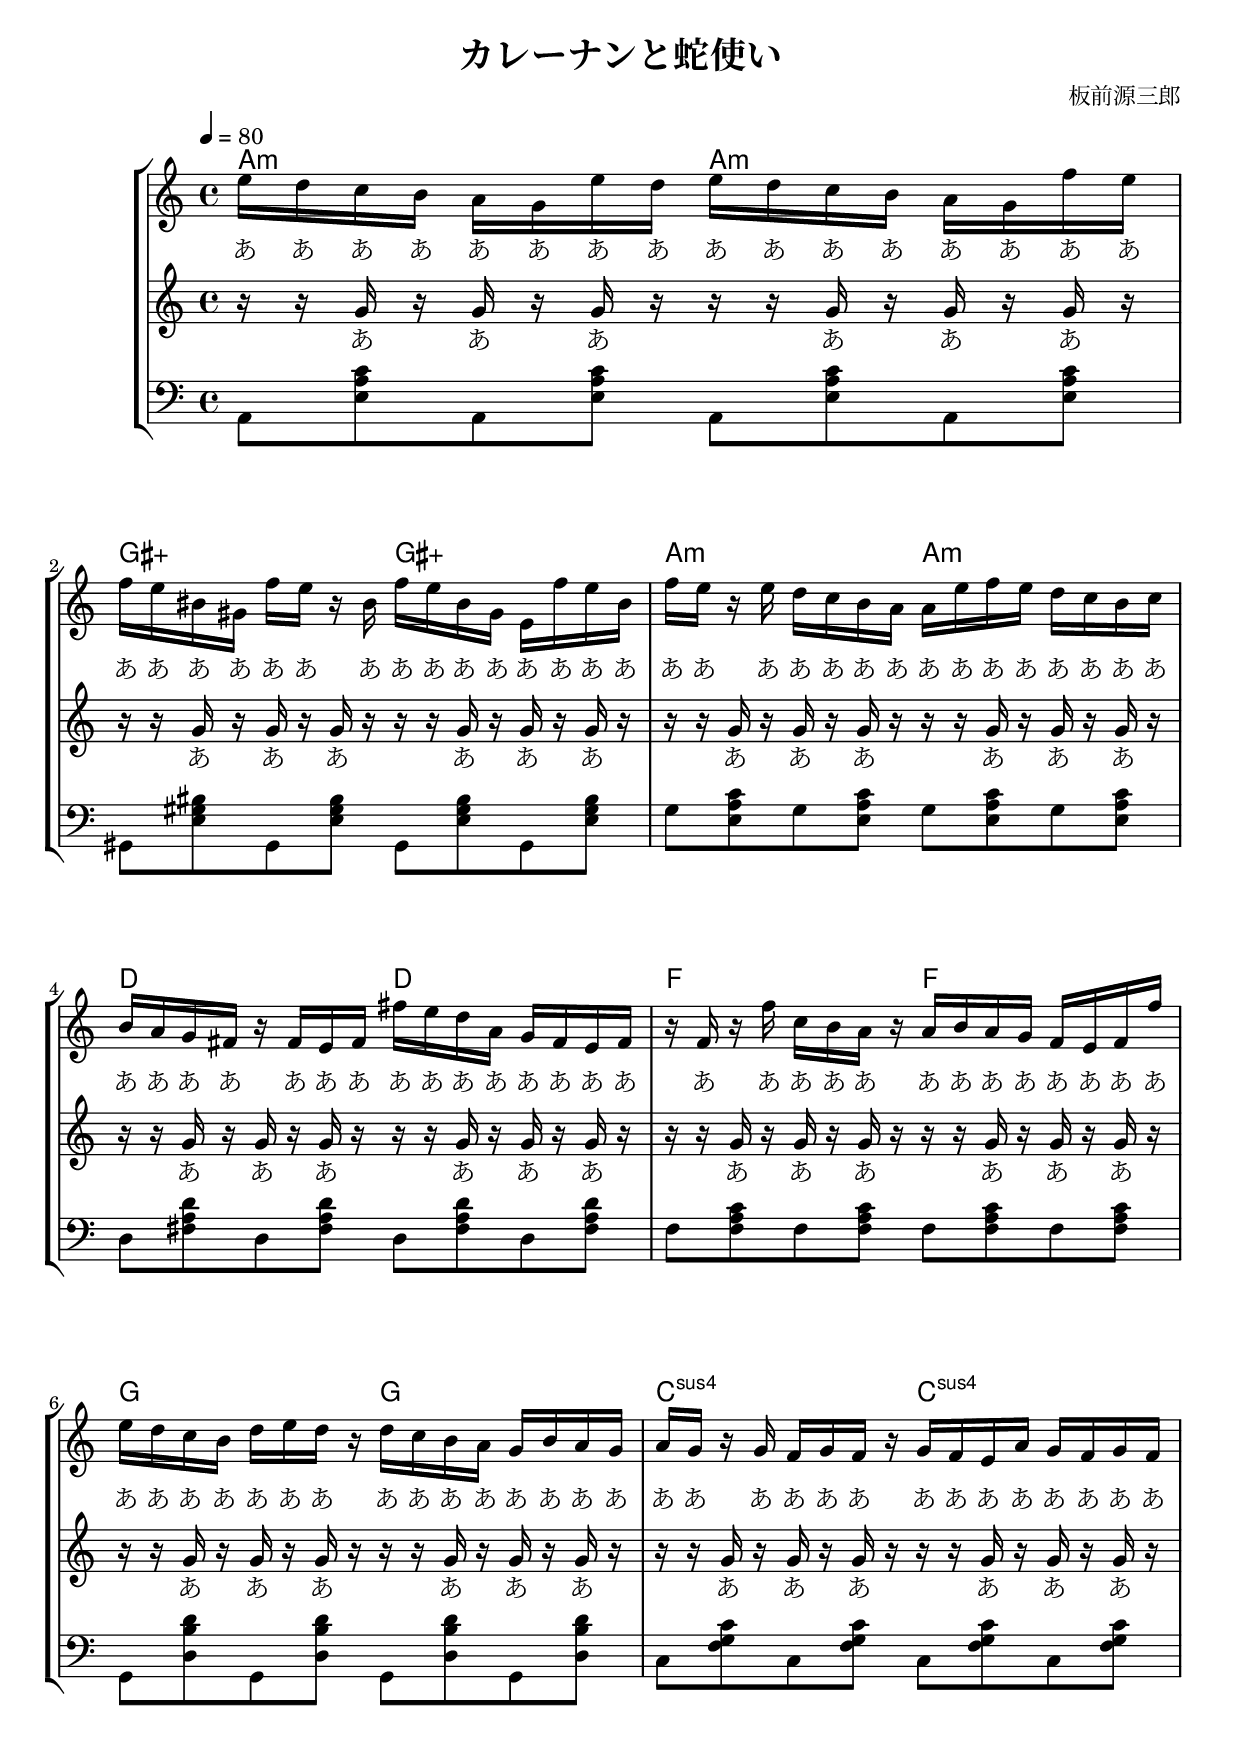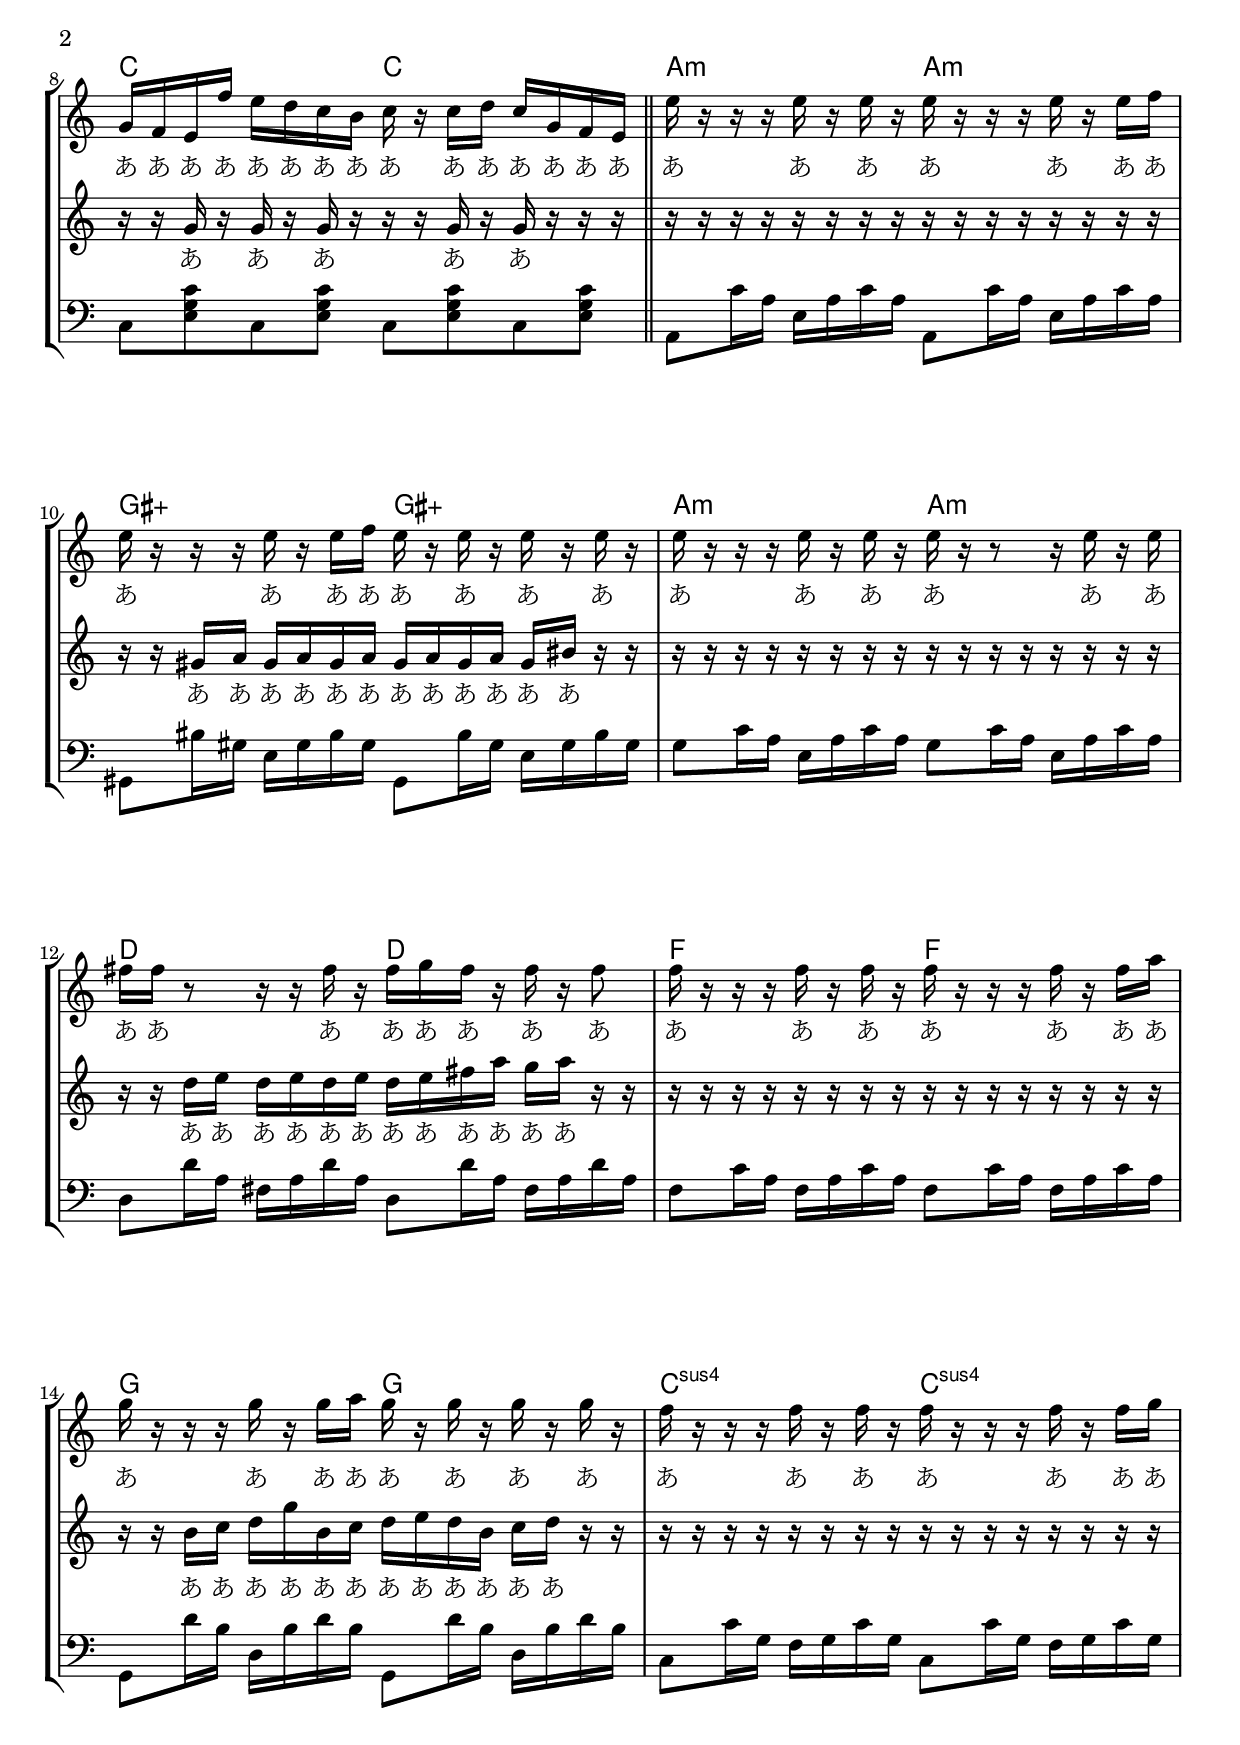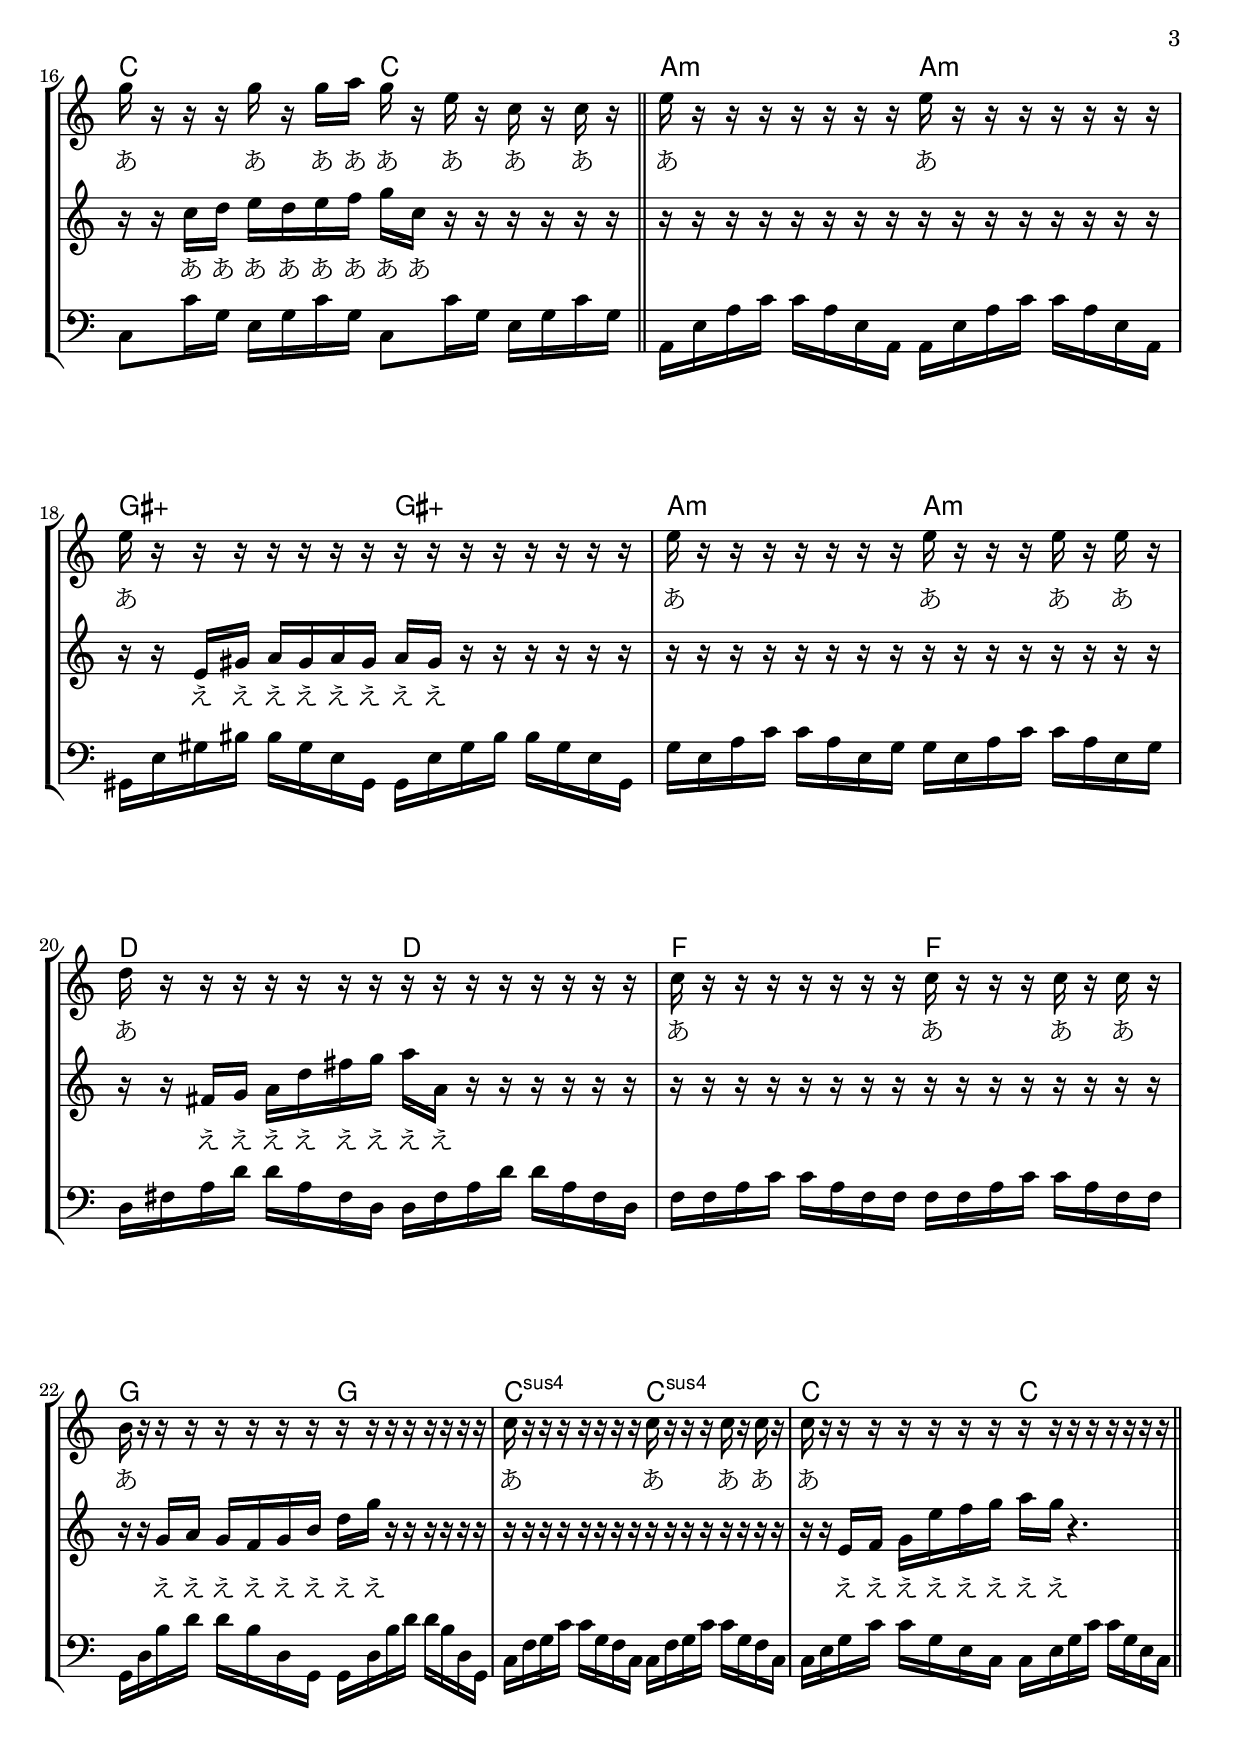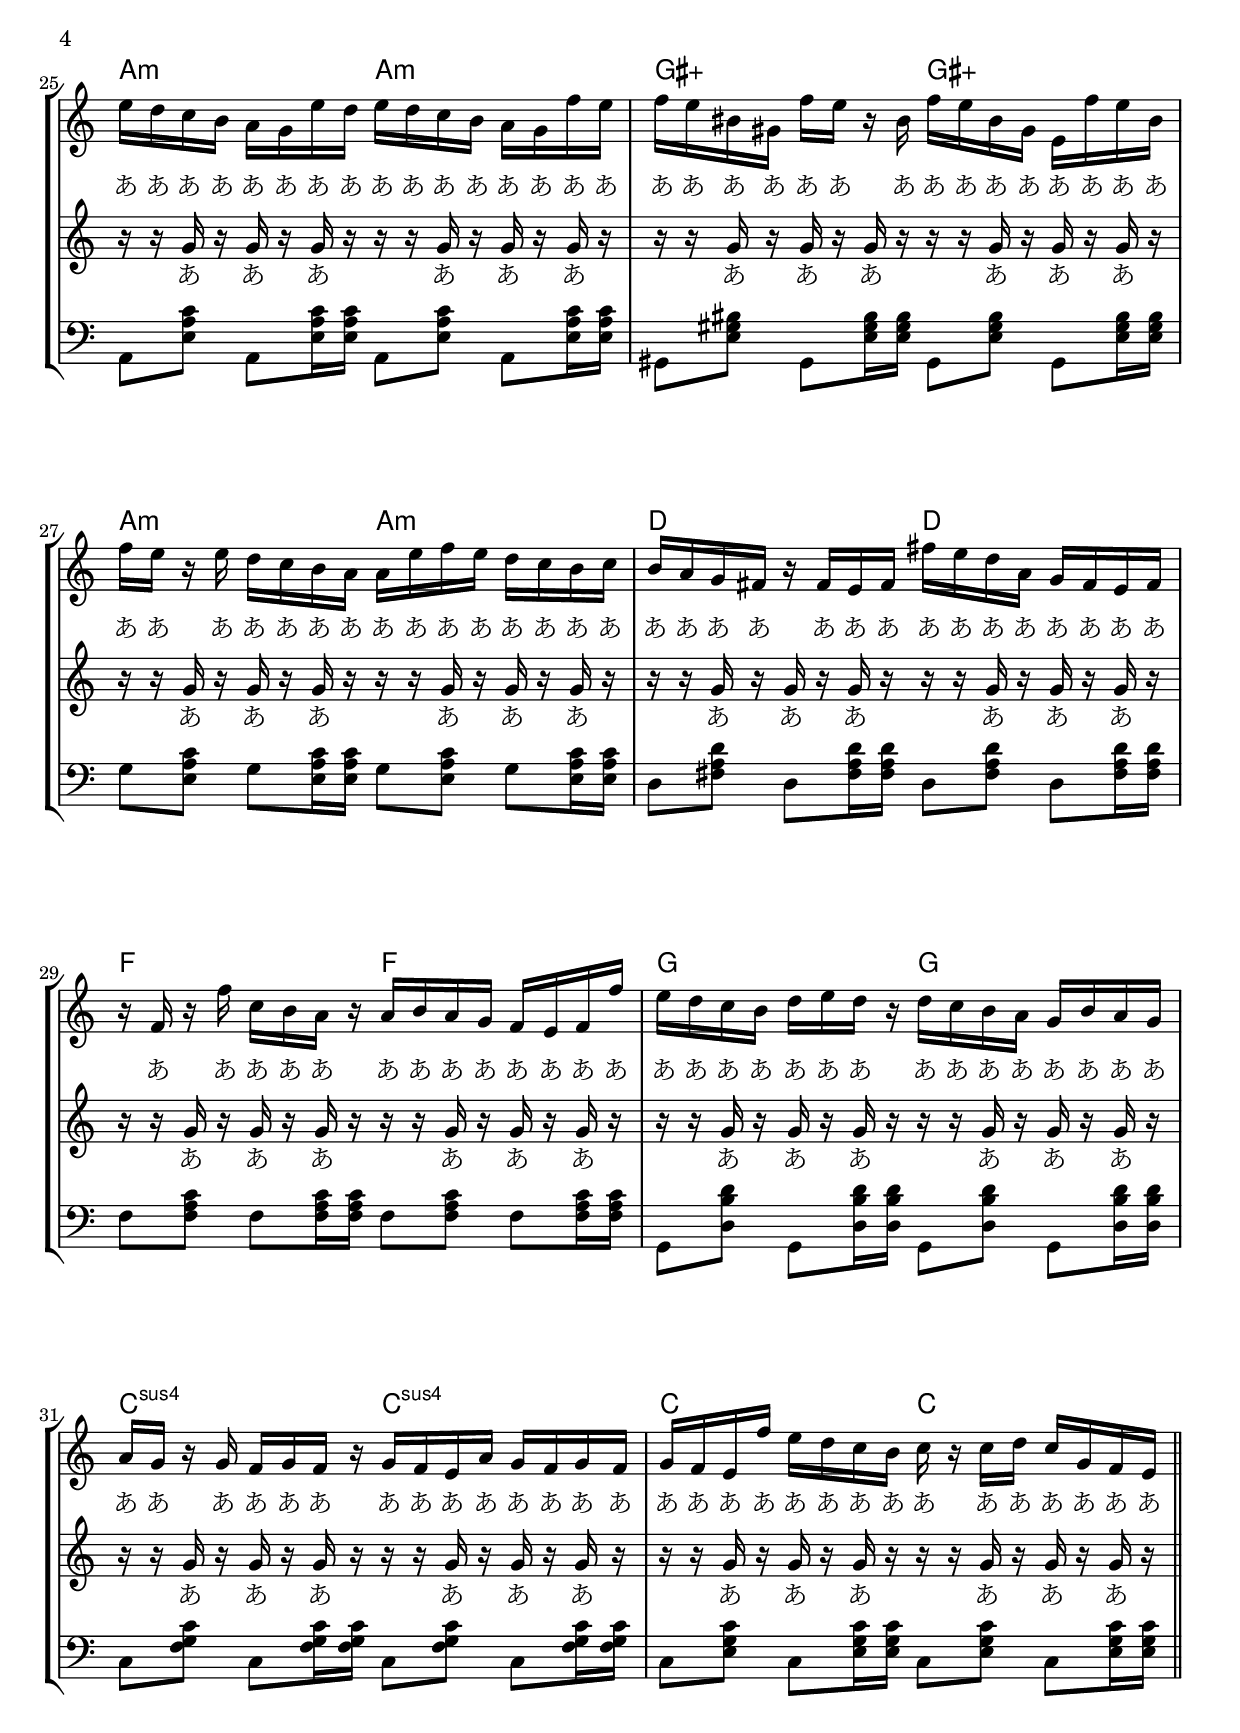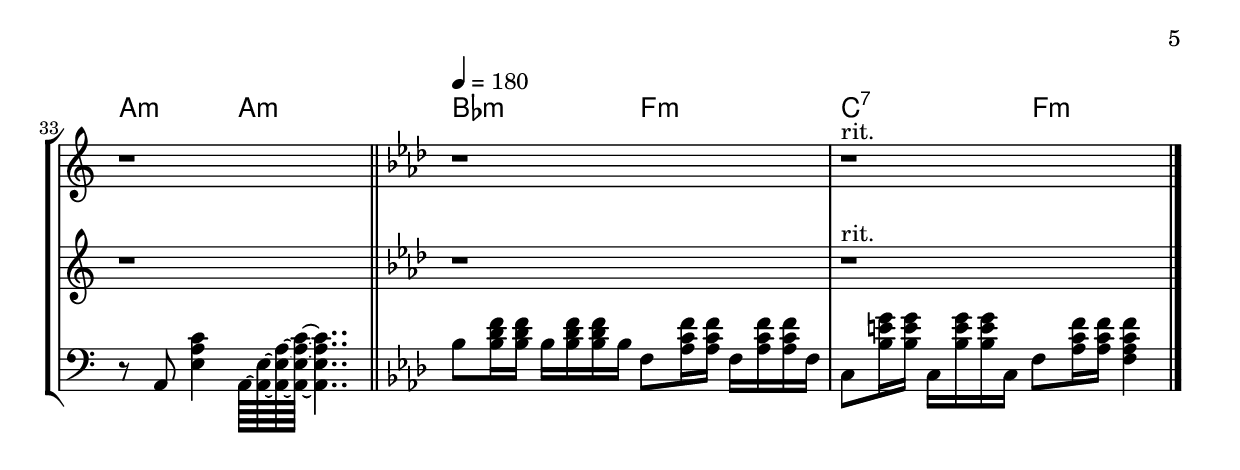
\version "2.12.1"

\header {
	title = \markup {カレーナンと蛇使い}
	composer = \markup \center-column {板前源三郎}
}

harmony = \chordmode {
	a2:m a:m gis:aug gis:aug a:m a:m d d f f g g c:sus4 c:sus4 c c 

	a:m a:m gis:aug gis:aug a:m a:m d d f f g g c:sus4 c:sus4 c c 

	a:m a:m gis:aug gis:aug a:m a:m d d f f g g c:sus4 c:sus4 c c 

	a:m a:m gis:aug gis:aug a:m a:m d d f f g g c:sus4 c:sus4 c c 

	a:m a:m 

	bes:m f:m c:7 f:m 
}

melody = {
	\set Staff.midiInstrument = #"Sitar"
		\key c \major
	\tempo 4 = 80
e''16  d''16  c''16  b'16  a'16  g'16  e''16  d''16  e''16  d''16  c''16  b'16  a'16  g'16  f''16  e''16 
	f''16  e''16  bis'16  gis'16  f''16  e''16  r16  bis'16  f''16  e''16  bis'16  gis'16  e'16  f''16  e''16  bis'16 
	f''16  e''16  r16  e''16  d''16  c''16  b'16  a'16  a'16  e''16  f''16  e''16  d''16  c''16  b'16  c''16 
	b'16  a'16  g'16  fis'16  r16  fis'16  e'16  fis'16  fis''16  e''16  d''16  a'16  g'16  fis'16  e'16  fis'16 
	r16  f'16  r16  f''16  c''16  b'16  a'16  r16  a'16  b'16  a'16  g'16  f'16  e'16  f'16  f''16 
	e''16  d''16  c''16  b'16  d''16  e''16  d''16  r16  d''16  c''16  b'16  a'16  g'16  b'16  a'16  g'16 
	a'16  g'16  r16  g'16  f'16  g'16  f'16  r16  g'16  f'16  e'16  a'16  g'16  f'16  g'16  f'16 
	g'16  f'16  e'16  f''16  e''16  d''16  c''16  b'16  c''16  r16  c''16  d''16  c''16  g'16  f'16  e'16
	\set Staff.midiInstrument = #"Banjo"
	 e''16  r16  r16  r16  e''16  r16  e''16  r16  e''16  r16  r16  r16  e''16  r16  e''16  f''16 
	e''16  r16  r16  r16  e''16  r16  e''16  f''16  e''16  r16  e''16  r16  e''16  r16  e''16  r16 
	e''16  r16  r16  r16  e''16  r16  e''16  r16  e''16  r16  r8  r16  e''16  r16  e''16 
	fis''16  fis''16  r8  r16  r16  fis''16  r16  fis''16  g''16  fis''16  r16  fis''16  r16  fis''8 
	f''16  r16  r16  r16  f''16  r16  f''16  r16  f''16  r16  r16  r16  f''16  r16  f''16  a''16 
	g''16  r16  r16  r16  g''16  r16  g''16  a''16  g''16  r16  g''16  r16  g''16  r16  g''16  r16 
	f''16  r16  r16  r16  f''16  r16  f''16  r16  f''16  r16  r16  r16  f''16  r16  f''16  g''16 
	g''16  r16  r16  r16  g''16  r16  g''16  a''16  g''16  r16  e''16  r16  c''16  r16  c''16  r16
	\set Staff.midiInstrument = #"Koto"
	 e''16  r16  r16  r16  r16  r16  r16  r16  e''16  r16  r16  r16  r16  r16  r16  r16 
	e''16  r16  r16  r16  r16  r16  r16  r16  r16  r16  r16  r16  r16  r16  r16  r16 
	e''16  r16  r16  r16  r16  r16  r16  r16  e''16  r16  r16  r16  e''16  r16  e''16  r16 
	d''16  r16  r16  r16  r16  r16  r16  r16  r16  r16  r16  r16  r16  r16  r16  r16 
	c''16  r16  r16  r16  r16  r16  r16  r16  c''16  r16  r16  r16  c''16  r16  c''16  r16 
	b'16  r16  r16  r16  r16  r16  r16  r16  r16  r16  r16  r16  r16  r16  r16  r16 
	c''16  r16  r16  r16  r16  r16  r16  r16  c''16  r16  r16  r16  c''16  r16  c''16  r16 
	c''16  r16  r16  r16  r16  r16  r16  r16  r16  r16  r16  r16  r16  r16  r16  r16
	\set Staff.midiInstrument = #"Sitar"
	e''16  d''16  c''16  b'16  a'16  g'16  e''16  d''16  e''16  d''16  c''16  b'16  a'16  g'16  f''16  e''16 
	f''16  e''16  bis'16  gis'16  f''16  e''16  r16  bis'16  f''16  e''16  bis'16  gis'16  e'16  f''16  e''16  bis'16 
	f''16  e''16  r16  e''16  d''16  c''16  b'16  a'16  a'16  e''16  f''16  e''16  d''16  c''16  b'16  c''16 
	b'16  a'16  g'16  fis'16  r16  fis'16  e'16  fis'16  fis''16  e''16  d''16  a'16  g'16  fis'16  e'16  fis'16 
	r16  f'16  r16  f''16  c''16  b'16  a'16  r16  a'16  b'16  a'16  g'16  f'16  e'16  f'16  f''16 
	e''16  d''16  c''16  b'16  d''16  e''16  d''16  r16  d''16  c''16  b'16  a'16  g'16  b'16  a'16  g'16 
	a'16  g'16  r16  g'16  f'16  g'16  f'16  r16  g'16  f'16  e'16  a'16  g'16  f'16  g'16  f'16 
	g'16  f'16  e'16  f''16  e''16  d''16  c''16  b'16  c''16  r16  c''16  d''16  c''16  g'16  f'16  e'16
	r1   
	\key as \major
	\tempo 4 = 180
	r1 | r1^"rit." \bar "|."
}

words = \lyricmode {
	あ  あ  あ  あ  あ  あ  あ  あ  あ  あ  あ  あ  あ  あ  あ  あ  あ  あ  あ  あ  あ  あ  あ  あ  あ  あ  あ  あ  あ  あ  あ  あ  あ  あ  あ  あ  あ  あ  あ  あ  あ  あ  あ  あ  あ  あ  あ  あ  あ  あ  あ  あ  あ  あ  あ  あ  あ  あ  あ  あ  あ  あ  あ  あ  あ  あ  あ  あ  あ  あ  あ  あ  あ  あ  あ  あ  あ  あ  あ  あ  あ  あ  あ  あ  あ  あ  あ  あ  あ  あ  あ  あ  あ  あ  あ  あ  あ  あ  あ  あ  あ  あ  あ  あ  あ  あ  あ  あ  あ  あ  あ  あ  あ  あ  あ  あ  あ  あ  
	あ  あ  あ  あ  あ  あ  あ  あ  あ  あ  あ  あ  あ  あ  あ  あ  あ  あ  あ  あ  あ  あ  あ  あ  あ  あ  あ  あ  あ  あ  あ  あ  あ  あ  あ  あ  あ  あ  あ  あ  あ  あ  あ  あ  あ  あ  あ  あ  あ  あ  あ  あ  あ  あ  あ  あ  あ  あ  あ  
	あ  あ  あ  あ  あ  あ  あ  あ  あ  あ  あ  あ  あ  あ  あ  あ  あ  あ  
	あ  あ  あ  あ  あ  あ  あ  あ  あ  あ  あ  あ  あ  あ  あ  あ  あ  あ  あ  あ  あ  あ  あ  あ  あ  あ  あ  あ  あ  あ  あ  あ  あ  あ  あ  あ  あ  あ  あ  あ  あ  あ  あ  あ  あ  あ  あ  あ  あ  あ  あ  あ  あ  あ  あ  あ  あ  あ  あ  あ  あ  あ  あ  あ  あ  あ  あ  あ  あ  あ  あ  あ  あ  あ  あ  あ  あ  あ  あ  あ  あ  あ  あ  あ  あ  あ  あ  あ  あ  あ  あ  あ  あ  あ  あ  あ  あ  あ  あ  あ  あ  あ  あ  あ  あ  あ  あ  あ  あ  あ  あ  あ  あ  あ  あ  あ  あ  あ  
	
	
}

secondmelody = {
	\set Staff.midiInstrument = #"Woodblock"
		\key c \major
	\tempo 4 = 80
r16  r16  g'16  r16  g'16  r16  g'16  r16  r16  r16  g'16  r16  g'16  r16  g'16  r16 
	r16  r16  g'16  r16  g'16  r16  g'16  r16  r16  r16  g'16  r16  g'16  r16  g'16  r16 
	r16  r16  g'16  r16  g'16  r16  g'16  r16  r16  r16  g'16  r16  g'16  r16  g'16  r16 
	r16  r16  g'16  r16  g'16  r16  g'16  r16  r16  r16  g'16  r16  g'16  r16  g'16  r16 
	r16  r16  g'16  r16  g'16  r16  g'16  r16  r16  r16  g'16  r16  g'16  r16  g'16  r16 
	r16  r16  g'16  r16  g'16  r16  g'16  r16  r16  r16  g'16  r16  g'16  r16  g'16  r16 
	r16  r16  g'16  r16  g'16  r16  g'16  r16  r16  r16  g'16  r16  g'16  r16  g'16  r16 
	r16  r16  g'16  r16  g'16  r16  g'16  r16  r16  r16  g'16  r16  g'16  r16  	\set Staff.midiInstrument = #"Guitar harmonics"
	r16  r16 
	r16  r16  r16  r16  r16  r16  r16  r16  r16  r16  r16  r16  r16  r16  r16  r16 
	r16  r16  gis'16  a'16  gis'16  a'16  gis'16  a'16  gis'16  a'16  gis'16  a'16  gis'16  bis'16  r16  r16 
	r16  r16  r16  r16  r16  r16  r16  r16  r16  r16  r16  r16  r16  r16  r16  r16 
	r16  r16  d''16  e''16  d''16  e''16  d''16  e''16  d''16  e''16  fis''16  a''16  g''16  a''16  r16  r16 
	r16  r16  r16  r16  r16  r16  r16  r16  r16  r16  r16  r16  r16  r16  r16  r16 
	r16  r16  b'16  c''16  d''16  g''16  b'16  c''16  d''16  e''16  d''16  b'16  c''16  d''16  r16  r16 
	r16  r16  r16  r16  r16  r16  r16  r16  r16  r16  r16  r16  r16  r16  r16  r16 
	r16  r16  c''16  d''16  e''16  d''16  e''16  f''16  g''16  c''16  	\set Staff.midiInstrument = #"Tubular Bells"
	r16  r16  r16  r16  r16  r16 
	r16  r16  r16  r16  r16  r16  r16  r16  r16  r16  r16  r16  r16  r16  r16  r16 
	r16  r16  e'16  gis'16  a'16  gis'16  a'16  gis'16  a'16  gis'16  r16  r16  r16  r16  r16  r16 
	r16  r16  r16  r16  r16  r16  r16  r16  r16  r16  r16  r16  r16  r16  r16  r16 
	r16  r16  fis'16  g'16  a'16  d''16  fis''16  g''16  a''16  a'16  r16  r16  r16  r16  r16  r16 
	r16  r16  r16  r16  r16  r16  r16  r16  r16  r16  r16  r16  r16  r16  r16  r16 
	r16  r16  g'16  a'16  g'16  f'16  g'16  b'16  d''16  g''16  r16  r16  r16  r16  r16  r16 
	r16  r16  r16  r16  r16  r16  r16  r16  r16  r16  r16  r16  r16  r16  r16  r16 
	r16  r16  e'16  f'16  g'16  e''16  f''16  g''16  a''16  g''16  	r4. 	\set Staff.midiInstrument = #"Woodblock"
	r16  r16  g'16  r16  g'16  r16  g'16  r16  r16  r16  g'16  r16  g'16  r16  g'16  r16 
	r16  r16  g'16  r16  g'16  r16  g'16  r16  r16  r16  g'16  r16  g'16  r16  g'16  r16 
	r16  r16  g'16  r16  g'16  r16  g'16  r16  r16  r16  g'16  r16  g'16  r16  g'16  r16 
	r16  r16  g'16  r16  g'16  r16  g'16  r16  r16  r16  g'16  r16  g'16  r16  g'16  r16 
	r16  r16  g'16  r16  g'16  r16  g'16  r16  r16  r16  g'16  r16  g'16  r16  g'16  r16 
	r16  r16  g'16  r16  g'16  r16  g'16  r16  r16  r16  g'16  r16  g'16  r16  g'16  r16 
	r16  r16  g'16  r16  g'16  r16  g'16  r16  r16  r16  g'16  r16  g'16  r16  g'16  r16 
	r16  r16  g'16  r16  g'16  r16  g'16  r16  r16  r16  g'16  r16  g'16  r16  g'16  r16
	r1   
	\key as \major
	\tempo 4 = 180
	r1 | r1^"rit." \bar "|."
}

secondwords = \lyricmode {
	あ  あ  あ  あ  あ  あ  あ  あ  あ  あ  あ  あ  あ  あ  あ  あ  あ  あ  あ  あ  あ  あ  あ  あ  あ  あ  あ  あ  あ  あ  あ  あ  あ  あ  あ  あ  あ  あ  あ  あ  あ  あ  あ  あ  あ  あ  あ  
	あ  あ  あ  あ  あ  あ  あ  あ  あ  あ  あ  あ  あ  あ  あ  あ  あ  あ  あ  あ  あ  あ  あ  あ  あ  あ  あ  あ  あ  あ  あ  あ  あ  あ  あ  あ  あ  あ  あ  あ  あ  あ  あ  あ  
	え  え  え  え  え  え  え  え  え  え  え  え  え  え  え  え  え  え  え  え  え  え  え  え  え  え  え  え  え  え  え  え  
	あ  あ  あ  あ  あ  あ  あ  あ  あ  あ  あ  あ  あ  あ  あ  あ  あ  あ  あ  あ  あ  あ  あ  あ  あ  あ  あ  あ  あ  あ  あ  あ  あ  あ  あ  あ  あ  あ  あ  あ  あ  あ  あ  あ  あ  あ  あ  あ  
	
	
}

tempochange = {
	\tempo 4 = 80
	r1 | r1 | r1 | r1 | r1 | r1 | r1 | r1 \bar "||"
	\tempo 4 = 80
	r1 | r1 | r1 | r1 | r1 | r1 | r1 | r1 \bar "||"
	\tempo 4 = 80
	r1 | r1 | r1 | r1 | r1 | r1 | r1 | r1 \bar "||"
	\tempo 4 = 80
	r1 | r1 | r1 | r1 | r1 | r1 | r1 | r1 \bar "||"
	\tempo 4 = 80
	r1 \bar "||"
	\tempo 4 = 180
	r1 | \tempo 4 = 135 r2 \tempo 4 = 120 r2 \bar "|."
}

mainacc = {
	\clef bass
	\set Staff.midiInstrument = #"Timpani"
	\key c \major
	\tempo 4 = 80
	a,8 <e a c'> a, <e a c'>
	a,8 <e a c'> a, <e a c'>
	gis,8 <e gis bis> gis, <e gis bis>
	gis,8 <e gis bis> gis, <e gis bis>
	g8 <e a c'> g <e a c'>
	g8 <e a c'> g <e a c'>
	d8 <fis a d'> d <fis a d'>
	d8 <fis a d'> d <fis a d'>
	f8 <f a c'> f <f a c'>
	f8 <f a c'> f <f a c'>
	g,8 <d b d'> g, <d b d'>
	g,8 <d b d'> g, <d b d'>
	c8 <f g c'> c <f g c'>
	c8 <f g c'> c <f g c'>
	c8 <e g c'> c <e g c'>
	c8 <e g c'> c <e g c'>
	\bar "||"

	\set Staff.midiInstrument = #"Timpani"
	a,8 c'16 a16   e16 a16 c'16 a16
	a,8 c'16 a16   e16 a16 c'16 a16
	gis,8 bis16 gis16   e16 gis16 bis16 gis16
	gis,8 bis16 gis16   e16 gis16 bis16 gis16
	g8 c'16 a16   e16 a16 c'16 a16
	g8 c'16 a16   e16 a16 c'16 a16
	d8 d'16 a16   fis16 a16 d'16 a16
	d8 d'16 a16   fis16 a16 d'16 a16
	f8 c'16 a16   f16 a16 c'16 a16
	f8 c'16 a16   f16 a16 c'16 a16
	g,8 d'16 b16   d16 b16 d'16 b16
	g,8 d'16 b16   d16 b16 d'16 b16
	c8 c'16 g16   f16 g16 c'16 g16
	c8 c'16 g16   f16 g16 c'16 g16
	c8 c'16 g16   e16 g16 c'16 g16
	c8 c'16 g16   e16 g16 c'16 g16
	\bar "||"

	\set Staff.midiInstrument = #"Shamisen"
	a,16 e a c' c' a e a,
	a,16 e a c' c' a e a,
	gis,16 e gis bis bis gis e gis,
	gis,16 e gis bis bis gis e gis,
	g16 e a c' c' a e g
	g16 e a c' c' a e g
	d16 fis a d' d' a fis d
	d16 fis a d' d' a fis d
	f16 f a c' c' a f f
	f16 f a c' c' a f f
	g,16 d b d' d' b d g,
	g,16 d b d' d' b d g,
	c16 f g c' c' g f c
	c16 f g c' c' g f c
	c16 e g c' c' g e c
	c16 e g c' c' g e c
	\bar "||"

	\set Staff.midiInstrument = #"Timpani"
	a,8 <e a c'> a, <e a c'>16 <e a c'>
	a,8 <e a c'> a, <e a c'>16 <e a c'>
	gis,8 <e gis bis> gis, <e gis bis>16 <e gis bis>
	gis,8 <e gis bis> gis, <e gis bis>16 <e gis bis>
	g8 <e a c'> g <e a c'>16 <e a c'>
	g8 <e a c'> g <e a c'>16 <e a c'>
	d8 <fis a d'> d <fis a d'>16 <fis a d'>
	d8 <fis a d'> d <fis a d'>16 <fis a d'>
	f8 <f a c'> f <f a c'>16 <f a c'>
	f8 <f a c'> f <f a c'>16 <f a c'>
	g,8 <d b d'> g, <d b d'>16 <d b d'>
	g,8 <d b d'> g, <d b d'>16 <d b d'>
	c8 <f g c'> c <f g c'>16 <f g c'>
	c8 <f g c'> c <f g c'>16 <f g c'>
	c8 <e g c'> c <e g c'>16 <e g c'>
	c8 <e g c'> c <e g c'>16 <e g c'>
	\bar "||"

	\set Staff.midiInstrument = #"Sitar"
	r8 a,8 <e a c'>4
	a,64~ <a,~ e~> <a,~ e~ a~> <a, e a c'>~ <a, e a c'>4..
	\bar "||"

	\set Staff.midiInstrument = #"Gunshot"
	\key as \major
	\tempo 4 = 180
	bes8 <bes des' f'>16 <bes des' f'>16   bes16 <bes des' f'>16 <bes des' f'>16 bes16
	f8 <as c' f'>16 <as c' f'>16   f16 <as c' f'>16 <as c' f'>16 f16
	c8 <bes e' g'>16 <bes e' g'>16   c16 <bes e' g'>16 <bes e' g'>16 c16
	f8 <as c' f'>16 <as c' f'>16 <f as c' f'>4
	\bar "|."
}

subacc = {
	\clef bass
	\set Staff.midiInstrument = #"Synth Bass 2"
	\key c \major
	\tempo 4 = 80
	a,8 c' a e
	a,8 c' a e
	gis,8 bis gis e
	gis,8 bis gis e
	g8 c' a e
	g8 c' a e
	d8 d' a fis
	d8 d' a fis
	f8 c' a f
	f8 c' a f
	g,8 d' b d
	g,8 d' b d
	c8 c' g f
	c8 c' g f
	c8 c' g e
	c8 c' g e
	\bar "||"

	\set Staff.midiInstrument = #"Shakuhachi"
	a,4 <e a c'>4
	a,4 <e a c'>4
	gis,4 <e gis bis>4
	gis,4 <e gis bis>4
	g4 <e a c'>4
	g4 <e a c'>4
	d4 <fis a d'>4
	d4 <fis a d'>4
	f4 <f a c'>4
	f4 <f a c'>4
	g,4 <d b d'>4
	g,4 <d b d'>4
	c4 <f g c'>4
	c4 <f g c'>4
	c4 <e g c'>4
	c4 <e g c'>4
	\bar "||"

	\set Staff.midiInstrument = #"Viola"
	<a, e a c'>2
	<a, e a c'>2
	<gis, e gis bis>2
	<gis, e gis bis>2
	<g e a c'>2
	<g e a c'>2
	<d fis a d'>2
	<d fis a d'>2
	<f f a c'>2
	<f f a c'>2
	<g, d b d'>2
	<g, d b d'>2
	<c f g c'>2
	<c f g c'>2
	<c e g c'>2
	<c e g c'>2
	\bar "||"

	\set Staff.midiInstrument = #"Shamisen"
	a,8 e8 a8 c'8
	a,8 e8 a8 c'8
	gis,8 e8 gis8 bis8
	gis,8 e8 gis8 bis8
	g8 e8 a8 c'8
	g8 e8 a8 c'8
	d8 fis8 a8 d'8
	d8 fis8 a8 d'8
	f8 f8 a8 c'8
	f8 f8 a8 c'8
	g,8 d8 b8 d'8
	g,8 d8 b8 d'8
	c8 f8 g8 c'8
	c8 f8 g8 c'8
	c8 e8 g8 c'8
	c8 e8 g8 c'8
	\bar "||"

	\set Staff.midiInstrument = #"Shamisen"
	a,16 e a c' c' a e a,
	a,16 e a c' c' a e a,
	\bar "||"

	\set Staff.midiInstrument = #"Gunshot"
	\key as \major
	\tempo 4 = 180
	bes16 bes16 <bes des' f'>16 bes16   bes32 bes32 bes16 <bes des' f'>16 bes16
	f16 f16 <as c' f'>16 f16   f32 f32 f16 <as c' f'>16 f16
	c16 c16 <bes e' g'>16 c16   c32 c32 c16 <bes e' g'>16 c16
	f16 f16 <as c' f'>16 f16 <f as c' f'>4
	\bar "|."
}

percA = {
	\drummode {
	\times 16/12{ hh8. hh8. hh8. hh8. } |\times 16/12{ hh8. hh8. hh8. hh8. } |\times 16/12{ hh8. hh8. hh8. hh8. } |\times 16/12{ hh8. hh8. hh8. hh8. } |\times 16/12{ hh8. hh8. hh8. hh8. } |\times 16/12{ hh8. hh8. hh8. hh8. } |\times 16/12{ hh8. hh8. hh8. hh8. } |\times 16/12{ r8. hh4 hh8 hh8. } \bar "||"
	r8 hho8 hho8 hho8 hho8 hho8 hho8 hho8  |hho8 hho8 hho8 hho8 hho8 hho8 hho8 hho8  |r8 hho8 hho8 hho8 hho8 hho8 hho8 hho8  |hho8 hho8 hho8 hho8 hho2  |r8 hho8 hho8 hho8 hho8 hho8 hho8 hho8  |hho8 hho8 hho8 hho8 hho8 hho8 hho8 hho8  |r8 hho8 hho8 hho8 hho8 hho8 hho8 hho8  |hho8 hho8 hho2.  \bar "||"
	r1 |r1 |r1 |r1 |r1 |r1 |r1 |r1 \bar "||"
	r8 cymr16 cymr16 cymr8 cymr16 cymr16 cymr8 cymr16 cymr16 cymr8 cymr8  |cymr8 cymr16 cymr16 cymr8 cymr16 cymr16 cymr8 cymr16 cymr16 cymr8 cymr8  |cymr8 cymr16 cymr16 cymr8 cymr16 cymr16 cymr8 cymr16 cymr16 cymr8 cymr16 cymr16  |cymr8 cymr16 cymr16 cymr8 cymr16 cymr16 cymr8 cymr16 cymr16 cymr8 cymr8  |r8 cymr16 cymr16 cymr8 cymr16 cymr16 cymr8 cymr16 cymr16 cymr8 cymr8  |cymr8 cymr16 cymr16 cymr8 cymr16 cymr16 cymr8 cymr16 cymr16 cymr8 cymr8  |cymr8 cymr16 cymr16 cymr8 cymr16 cymr16 cymr8 cymr16 cymr16 cymr8 cymr16 cymr16  |cymr8 cymr16 cymr16 cymr8 cymr16 cymr16 cymr8 cymr16 cymr16 cymr8 cymr8  \bar "||"
	r8 hh4 hh4 hh4 hh8  \bar "||"
	r1  |hh4 hh4 hh2  \bar "|."
	}
}

percB = {
	\drummode {
	\times 16/12{ r8. sn4. sn8. } |\times 16/12{ r8. sn4. sn8 sn16 } |\times 16/12{ r8. sn4. sn8. } |\times 16/12{ r8. sn4. sn8 sn16 } |\times 16/12{ r8. sn4. sn8. } |\times 16/12{ r8. sn4. sn8 sn16 } |\times 16/12{ r8. sn4. sn8. } |\times 16/12{ sn16 sn4 r16 sn8 sn4 } \bar "||"
	r8 sn4 sn4 sn4 sn8  |r8 sn4 sn4 sn4 sn8  |r8 sn4 sn4 sn4 sn8  |r8 sn4 sn8 sn8 sn16 sn4 r16  |r8 sn4 sn4 sn4 sn8  |r8 sn4 sn4 sn4 sn8  |r8 sn4 sn4 sn4 sn8  |r8 sn8. sn16 sn8 sn16 sn16 sn16 sn8. sn8  \bar "||"
	r1 |r1 |r1 |r1 |r1 |r1 |r1 |r1 \bar "||"
	r4 sn2 sn4  |r4 sn8 sn4. sn4  |r4 sn2 sn4  |r4 sn8 sn4. sn4  |r4 sn2 sn4  |r4 sn8 sn4. sn4  |r4 sn2 sn4  |r4 sn2 sn8 sn16 sn16  \bar "||"
	r8 sn4 sn4 sn4 sn8  \bar "||"
	sn4 sn4 sn4 sn4  |r4 sn4 r16 sn16 sn16 sn16 sn16 sn16 sn16 sn16  \bar "|."
	}
}

percC = {
	\drummode {
	\times 16/12{ bd4 r16 bd16 bd4. } |\times 16/12{ bd4 r16 bd16 bd4. } |\times 16/12{ bd4 r16 bd16 bd4. } |\times 16/12{ bd4 r16 bd16 bd4. } |\times 16/12{ bd4 r16 bd16 bd4. } |\times 16/12{ bd4 r16 bd16 bd4. } |\times 16/12{ bd4 r16 bd16 bd4. } |\times 16/12{ r8 bd16 bd8 bd16 bd8 bd16 bd8 bd16 } \bar "||"
	bd4 bd4 bd8. bd8 bd8.  |bd4 bd4 bd8. bd8 bd8.  |bd4 bd4 bd8. bd8 bd8.  |bd4 bd4 r16 bd4. r16  |bd4 bd4 bd8. bd8 bd8.  |bd4 bd4 bd8. bd8 bd8.  |bd4 bd4 bd8. bd8 bd8.  |bd8 bd8 bd8. bd8. bd8 bd8 bd8  \bar "||"
	r1 |r1 |r1 |r1 |r1 |r1 |r1 |r1 \bar "||"
	bd8. bd16 bd8. bd16 bd8. bd16 bd8. bd16  |bd8. bd16 bd8. bd16 bd8. bd16 bd4  |bd8. bd16 bd8. bd16 bd8. bd16 bd8. bd16  |bd8. bd16 bd8. bd16 bd8. bd16 bd4  |bd8. bd16 bd8. bd16 bd8. bd16 bd8. bd16  |bd8. bd16 bd8. bd16 bd8. bd16 bd4  |bd8. bd16 bd8. bd16 bd8. bd16 bd8. bd16  |bd8. bd16 bd8. bd16 bd8. bd16 bd8. bd16  \bar "||"
	bd16 bd4. r16 bd16 bd8. bd4  \bar "||"
	bd16 bd16 bd16 bd16 bd16 bd16 bd16 bd16 bd16 bd16 bd16 bd16 bd16 bd16 bd16 bd16  |bd8 bd8 bd8 bd8 bd8 bd8 bd8 bd8  \bar "|."
	}
}

percD = {
	\drummode {
	\times 16/12{ r8 hhp8. hhp8. hhp8. hhp16 } |\times 16/12{ r8 hhp8. hhp8. hhp8. hhp16 } |\times 16/12{ r8 hhp8. hhp8. hhp8. hhp16 } |\times 16/12{ r8 hhp8. hhp8. hhp8. hhp16 } |\times 16/12{ r8 hhp8. hhp8. hhp8. hhp16 } |\times 16/12{ r8 hhp8. hhp8. hhp8. hhp16 } |\times 16/12{ r8 hhp8. hhp8. hhp8. hhp16 } |\times 16/12{ r4 r16 hhp4 r16 hhp8 } \bar "||"
	cymc1  |r1  |cymc1  |r1  |cymc1  |r1  |cymc1  |r1  \bar "||"
	r1 |r1 |r1 |r1 |r1 |r1 |r1 |r1 \bar "||"
	r1  |r2 r16 tommh4. r16  |r1  |r2 r16 tommh4. r16  |r1  |r2 r16 tommh4. r16  |r1  |r4. tommh2 r8  \bar "||"
	r2 r16 cymc16 cymc4.  \bar "||"
	r1  |r8 hho4 hho2 r8  \bar "|."
	}
}

percE = {
	\drummode {
	\times 16/12{ r2. } |r1 |r1 |r1 |\times 16/12{ r2. } |r1 |r1 |\times 16/12{ r2 r8. hho16 } \bar "||"
	r1 |r1 |r1 |r2. tommh16 tommh8.  |r1 |r1 |r1 |r2. tommh16 tommh8.  \bar "||"
	r1 |r1 |r1 |r1 |r1 |r1 |r1 |r1 \bar "||"
	r1  |r2. r8 toml8  |r1  |r2. r8 toml8  |r1  |r2. r8 toml8  |r1  |r2 r16 toml4. r16  \bar "||"
	r1  \bar "||"
	cymc4 cymc4 cymc4 cymc4  |r1 \bar "|."
	}
}

percF = {
	\drummode {
	r1 | r1 | r1 | r1 | r1 | r1 | r1 | r1 \bar "||"
	r1 |r1 |r1 |r2. r8 tomfh16 tomfh16  |r1 |r1 |r1 |r2. r8 tomfh8  \bar "||"
	r1 | r1 | r1 | r1 | r1 | r1 | r1 | r1 \bar "||"
	cymc1  |r1 |r1 |r1 |cymc1  |r1 |r1 |r1 \bar "||"
	r2 r8 rb4 rb8  \bar "||"
	r8 tommh2 tommh8. tommh16 tommh8  |r1 \bar "|."
	}
}

percG = {
	\drummode {
	r1 | r1 | r1 | r1 | r1 | r1 | r1 | r1 \bar "||"
	r1 |r1 |r1 |r1 |r1 |r1 |r1 |r2. tomml16 tomml8.  \bar "||"
	r1 | r1 | r1 | r1 | r1 | r1 | r1 | r1 \bar "||"
	r1 | r1 | r1 | r1 | r1 | r1 | r1 | r1 \bar "||"
	r4. hc16 hc2 r16  \bar "||"
	r4. toml16 toml2 toml16  |r1 \bar "|."
	}
}

percH = {
	\drummode {
	r1 | r1 | r1 | r1 | r1 | r1 | r1 | r1 \bar "||"
	r1 | r1 | r1 | r1 | r1 | r1 | r1 | r1 \bar "||"
	r1 | r1 | r1 | r1 | r1 | r1 | r1 | r1 \bar "||"
	r1 | r1 | r1 | r1 | r1 | r1 | r1 | r1 \bar "||"
	r8. cymr16 cymr2 r16 cymr8.  \bar "||"
	r1 | r1 \bar "|."
	}
}

\score {
	<<
		\new StaffGroup <<
			\new ChordNames {\harmony}
			\new Voice = "melody" {\melody}
			\new Lyrics \lyricsto "melody" \words
			\new Voice = "secondmelody" {\secondmelody}
			\new Lyrics \lyricsto "secondmelody" \secondwords
			\new Staff = "mainacc" {\mainacc}
		>>
	>>
	\layout { }
}
